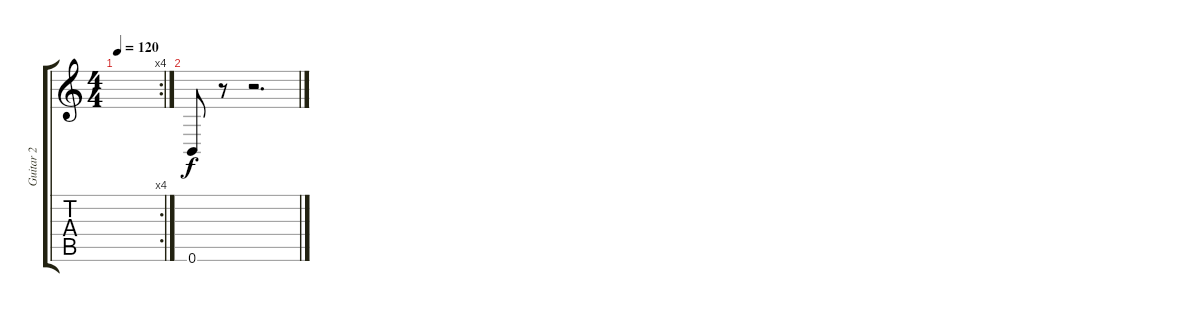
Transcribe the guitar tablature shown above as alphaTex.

\track ("Guitar 2" "Guitar 2") {instrument distortionguitar}
\staff {score tabs}
\tuning (Db4 Ab3 E3 B2 Gb2 B1) {hide}
\rc 4
\ts (4 4)
\tempo 120
\clef g2
\ks c
|
0.6.8 r.8 r.2{d}
